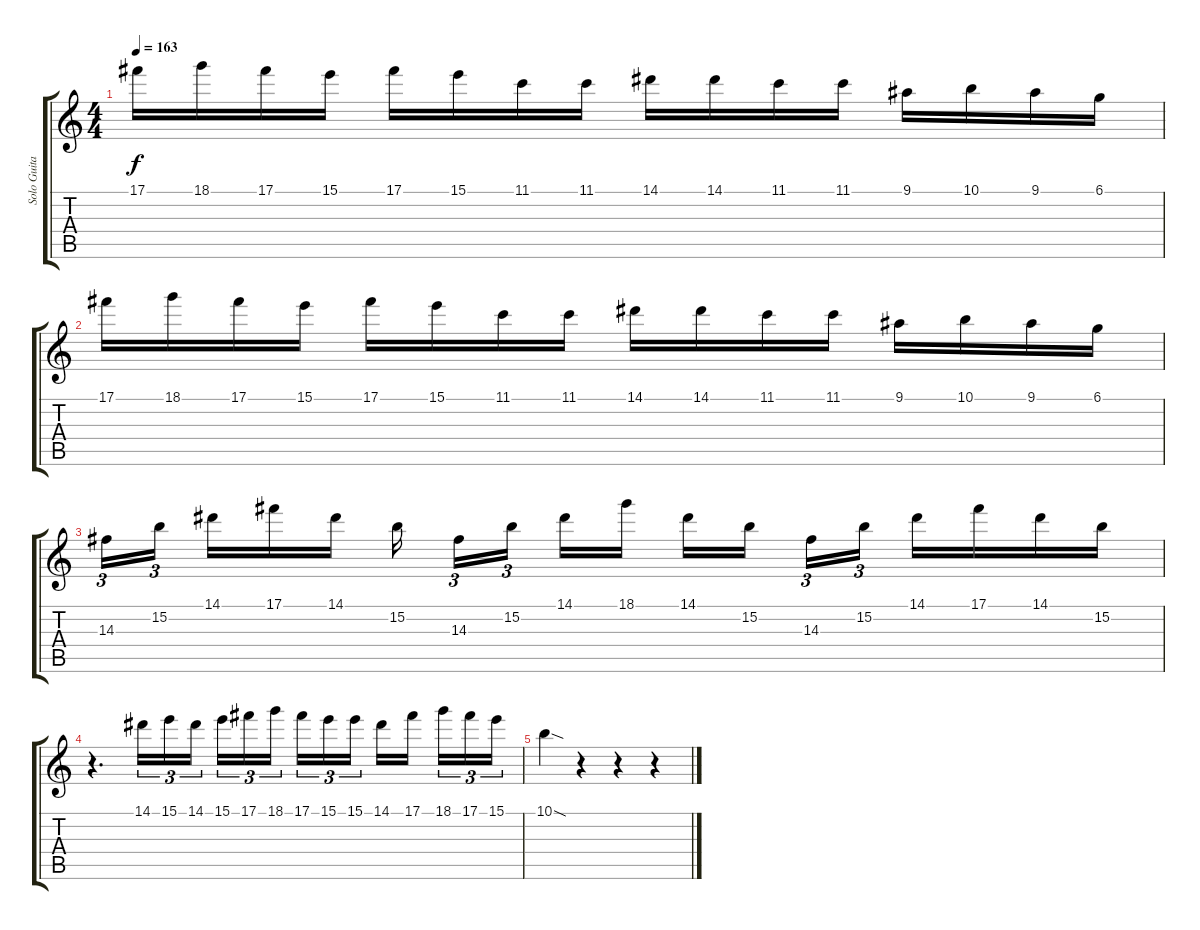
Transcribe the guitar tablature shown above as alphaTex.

\track ("Solo Guitar 2" "Solo Guita") {instrument overdrivenguitar}
\staff {score tabs}
\tuning (Db4 Ab3 E3 B2 Gb2 B1) {hide}
\ts (4 4)
\tempo 163
\clef g2
\ks c
17.1.16{dy f} 18.1.16 17.1.16 15.1.16 17.1.16 15.1.16 11.1.16 11.1.16 14.1.16 14.1.16 11.1.16 11.1.16 9.1.16 10.1.16 9.1.16 6.1.16 |
17.1.16 18.1.16 17.1.16 15.1.16 17.1.16 15.1.16 11.1.16 11.1.16 14.1.16 14.1.16 11.1.16 11.1.16 9.1.16 10.1.16 9.1.16 6.1.16 |
14.3.16{tu (3 2)} 15.2.16{tu (3 2) beam splitsecondary} 14.1.16 17.1.16 14.1.16 15.2.16{beam splitsecondary} 14.3.16{tu (3 2)} 15.2.16{tu (3 2) beam splitsecondary} 14.1.16 18.1.16 14.1.16 15.2.16{beam splitsecondary} 14.3.16{tu (3 2)} 15.2.16{tu (3 2)} 14.1.16 17.1.16 14.1.16 15.2.16 |
r.4{d} 14.1.16{tu (3 2)} 15.1.16{tu (3 2)} 14.1.16{tu (3 2)} 15.1.16{tu (3 2)} 17.1.16{tu (3 2)} 18.1.16{tu (3 2) beam splitsecondary} 17.1.16{tu (3 2)} 15.1.16{tu (3 2)} 15.1.16{tu (3 2)} 14.1.16 17.1.16{beam splitsecondary} 18.1.16{tu (3 2)} 17.1.16{tu (3 2)} 15.1.16{tu (3 2)} |
10.1{sod}.4 r.4 r.4 r.4
